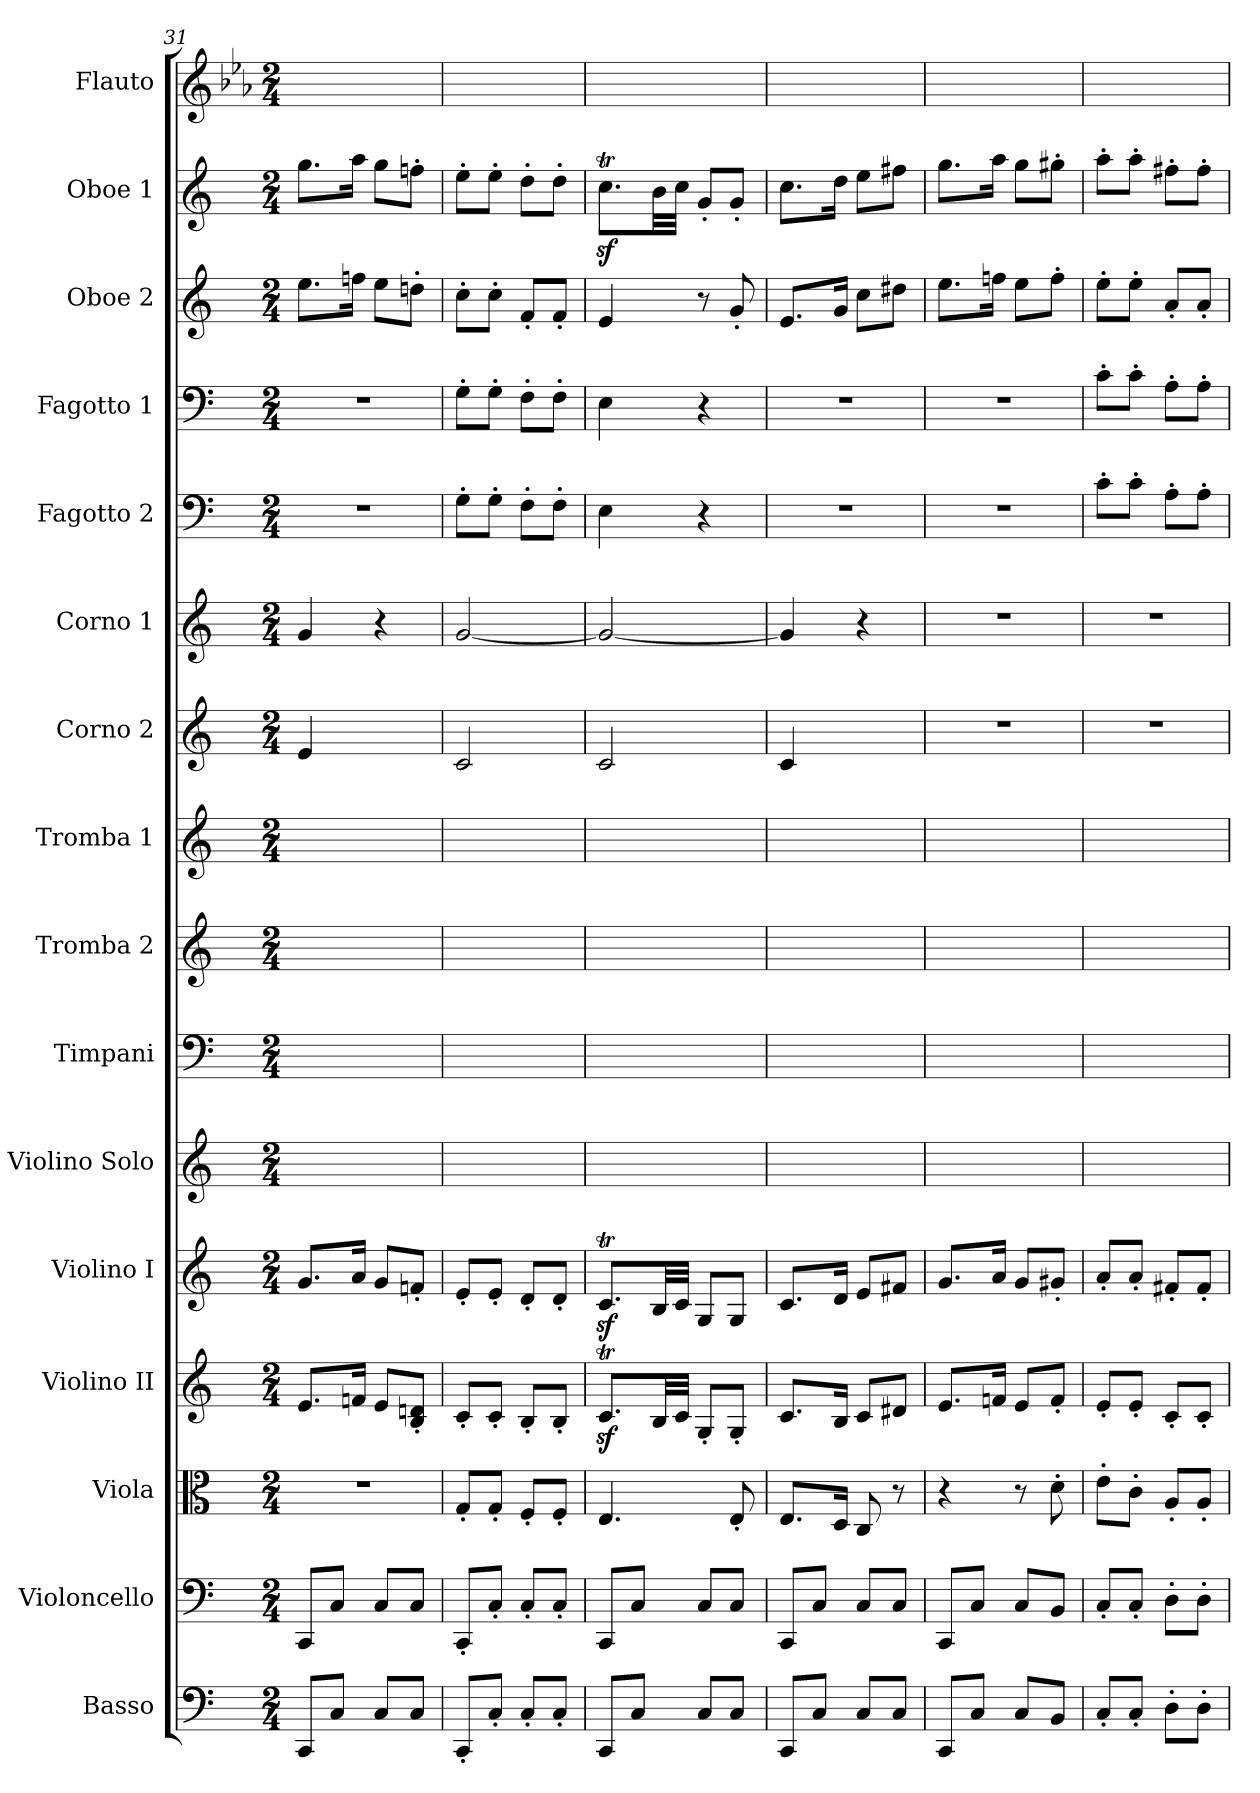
**kern	**kern	**kern	**kern	**kern	**kern	**kern	**kern	**kern	**kern	**kern	**kern	**kern	**kern	**kern	**kern
*part16	*part15	*part14	*part13	*part12	*part11	*part10	*part9	*part8	*part7	*part6	*part5	*part4	*part3	*part2	*part1
*staff16	*staff15	*staff14	*staff13	*staff12	*staff11	*staff10	*staff9	*staff8	*staff7	*staff6	*staff5	*staff4	*staff3	*staff2	*staff1
*I"Basso	*I"Violoncello	*I"Viola	*I"Violino II	*I"Violino I	*I"Violino Solo	*I"Timpani	*I"Tromba 2	*I"Tromba 1	*I"Corno 2	*I"Corno 1	*I"Fagotto 2	*I"Fagotto 1	*I"Oboe 2	*I"Oboe 1	*I"Flauto
*	*I'Vc	*I'Vla	*I'Vln	*I'Vln	*I'Vln	*	*	*	*	*	*	*	*I'Ob	*I'Ob	*I'Fl
*clefF4	*clefF4	*clefC3	*clefG2	*clefG2	*clefG2	*clefF4	*clefG2	*clefG2	*clefG2	*clefG2	*clefF4	*clefF4	*clefG2	*clefG2	*clefG2
*ITrd7c12	*	*	*	*	*	*	*ITrd1c2	*ITrd1c2	*ITrd7c12	*ITrd7c12	*	*	*	*	*
*k[]	*k[]	*k[]	*k[]	*k[]	*	*	*	*	*	*	*k[]	*k[]	*k[]	*k[]	*k[b-e-a-]
*M2/4	*M2/4	*M2/4	*M2/4	*M2/4	*M2/4	*M2/4	*M2/4	*M2/4	*M2/4	*M2/4	*M2/4	*M2/4	*M2/4	*M2/4	*M2/4
=31	=31	=31	=31	=31	=31	=31	=31	=31	=31	=31	=31	=31	=31	=31	=31
8CCC/L	8CC/L	2r	8.e/L	8.g/L	2ryy	2ryy	2ryy	2ryy	4E	4G	2r	2r	8.ee\L	8.gg\L	2ryy
8CC/J	8C/J	.	.	.	.	.	.	.	.	.	.	.	.	.	.
.	.	.	16fn/Jk	16a/Jk	.	.	.	.	.	.	.	.	16ffn\Jk	16aa\Jk	.
8CC/L	8C/L	.	8e/L	8g/L	.	.	.	.	4ryy	4r	.	.	8ee\L	8gg\L	.
8CC/J	8C/J	.	8B'/ 8dn'/J	8fn'/J	.	.	.	.	.	.	.	.	8ddn'\J	8ffn'\J	.
=32	=32	=32	=32	=32	=32	=32	=32	=32	=32	=32	=32	=32	=32	=32	=32
8CCC'/L	8CC'/L	8G'/L	8c'/L	8e'/L	2ryy	2ryy	2ryy	2ryy	2C	[2G	8G'\L	8G'\L	8cc'\L	8ee'\L	2ryy
8CC'/J	8C'/J	8G'/J	8c'/J	8e'/J	.	.	.	.	.	.	8G'\J	8G'\J	8cc'\J	8ee'\J	.
8CC'/L	8C'/L	8F'/L	8B'/L	8d'/L	.	.	.	.	.	.	8F'\L	8F'\L	8f'/L	8dd'\L	.
8CC'/J	8C'/J	8F'/J	8B'/J	8d'/J	.	.	.	.	.	.	8F'\J	8F'\J	8f'/J	8dd'\J	.
=33	=33	=33	=33	=33	=33	=33	=33	=33	=33	=33	=33	=33	=33	=33	=33
8CCC/L	8CC/L	4.E	8.czT/L	8.czT/L	2ryy	2ryy	2ryy	2ryy	2C	2G_	4E	4E	4e	8.cczT\L	2ryy
8CC/J	8C/J	.	.	.	.	.	.	.	.	.	.	.	.	.	.
.	.	.	32B/LL	32B/LL	.	.	.	.	.	.	.	.	.	32b\LL	.
.	.	.	32c/JJJ	32c/JJJ	.	.	.	.	.	.	.	.	.	32cc\JJJ	.
8CC/L	8C/L	.	8G'/L	8G/L	.	.	.	.	.	.	4r	4r	8r	8g'/L	.
8CC/J	8C/J	8E'	8G'/J	8G/J	.	.	.	.	.	.	.	.	8g'	8g'/J	.
=34	=34	=34	=34	=34	=34	=34	=34	=34	=34	=34	=34	=34	=34	=34	=34
8CCC/L	8CC/L	8.E/L	8.c/L	8.c/L	2ryy	2ryy	2ryy	2ryy	4C	4G]	2r	2r	8.e/L	8.cc\L	2ryy
8CC/J	8C/J	.	.	.	.	.	.	.	.	.	.	.	.	.	.
.	.	16D/Jk	16B/Jk	16d/Jk	.	.	.	.	.	.	.	.	16g/Jk	16dd\Jk	.
8CC/L	8C/L	8C	8c/L	8e/L	.	.	.	.	4ryy	4r	.	.	8cc\L	8ee\L	.
8CC/J	8C/J	8r	8d#X/J	8f#X/J	.	.	.	.	.	.	.	.	8dd#X\J	8ff#X\J	.
=35	=35	=35	=35	=35	=35	=35	=35	=35	=35	=35	=35	=35	=35	=35	=35
8CCC/L	8CC/L	4r	8.e/L	8.g/L	2ryy	2ryy	2ryy	2ryy	2r	2r	2r	2r	8.ee\L	8.gg\L	2ryy
8CC/J	8C/J	.	.	.	.	.	.	.	.	.	.	.	.	.	.
.	.	.	16fn/Jk	16a/Jk	.	.	.	.	.	.	.	.	16ffn\Jk	16aa\Jk	.
8CC/L	8C/L	8r	8e/L	8g/L	.	.	.	.	.	.	.	.	8ee\L	8gg\L	.
8BBB/J	8BB/J	8d'	8f'/J	8g#X'/J	.	.	.	.	.	.	.	.	8ff'\J	8gg#X'\J	.
=36	=36	=36	=36	=36	=36	=36	=36	=36	=36	=36	=36	=36	=36	=36	=36
8CC'/L	8C'/L	8e'\L	8e'/L	8a'/L	2ryy	2ryy	2ryy	2ryy	2r	2r	8c'\L	8c'\L	8ee'\L	8aa'\L	2ryy
8CC'/J	8C'/J	8c'\J	8e'/J	8a'/J	.	.	.	.	.	.	8c'\J	8c'\J	8ee'\J	8aa'\J	.
8DD'\L	8D'\L	8A'/L	8c'/L	8f#X'/L	.	.	.	.	.	.	8A'\L	8A'\L	8a'/L	8ff#X'\L	.
8DD'\J	8D'\J	8A'/J	8c'/J	8f#'/J	.	.	.	.	.	.	8A'\J	8A'\J	8a'/J	8ff#'\J	.
=	=	=	=	=	=	=	=	=	=	=	=	=	=	=	=
*-	*-	*-	*-	*-	*-	*-	*-	*-	*-	*-	*-	*-	*-	*-	*-
